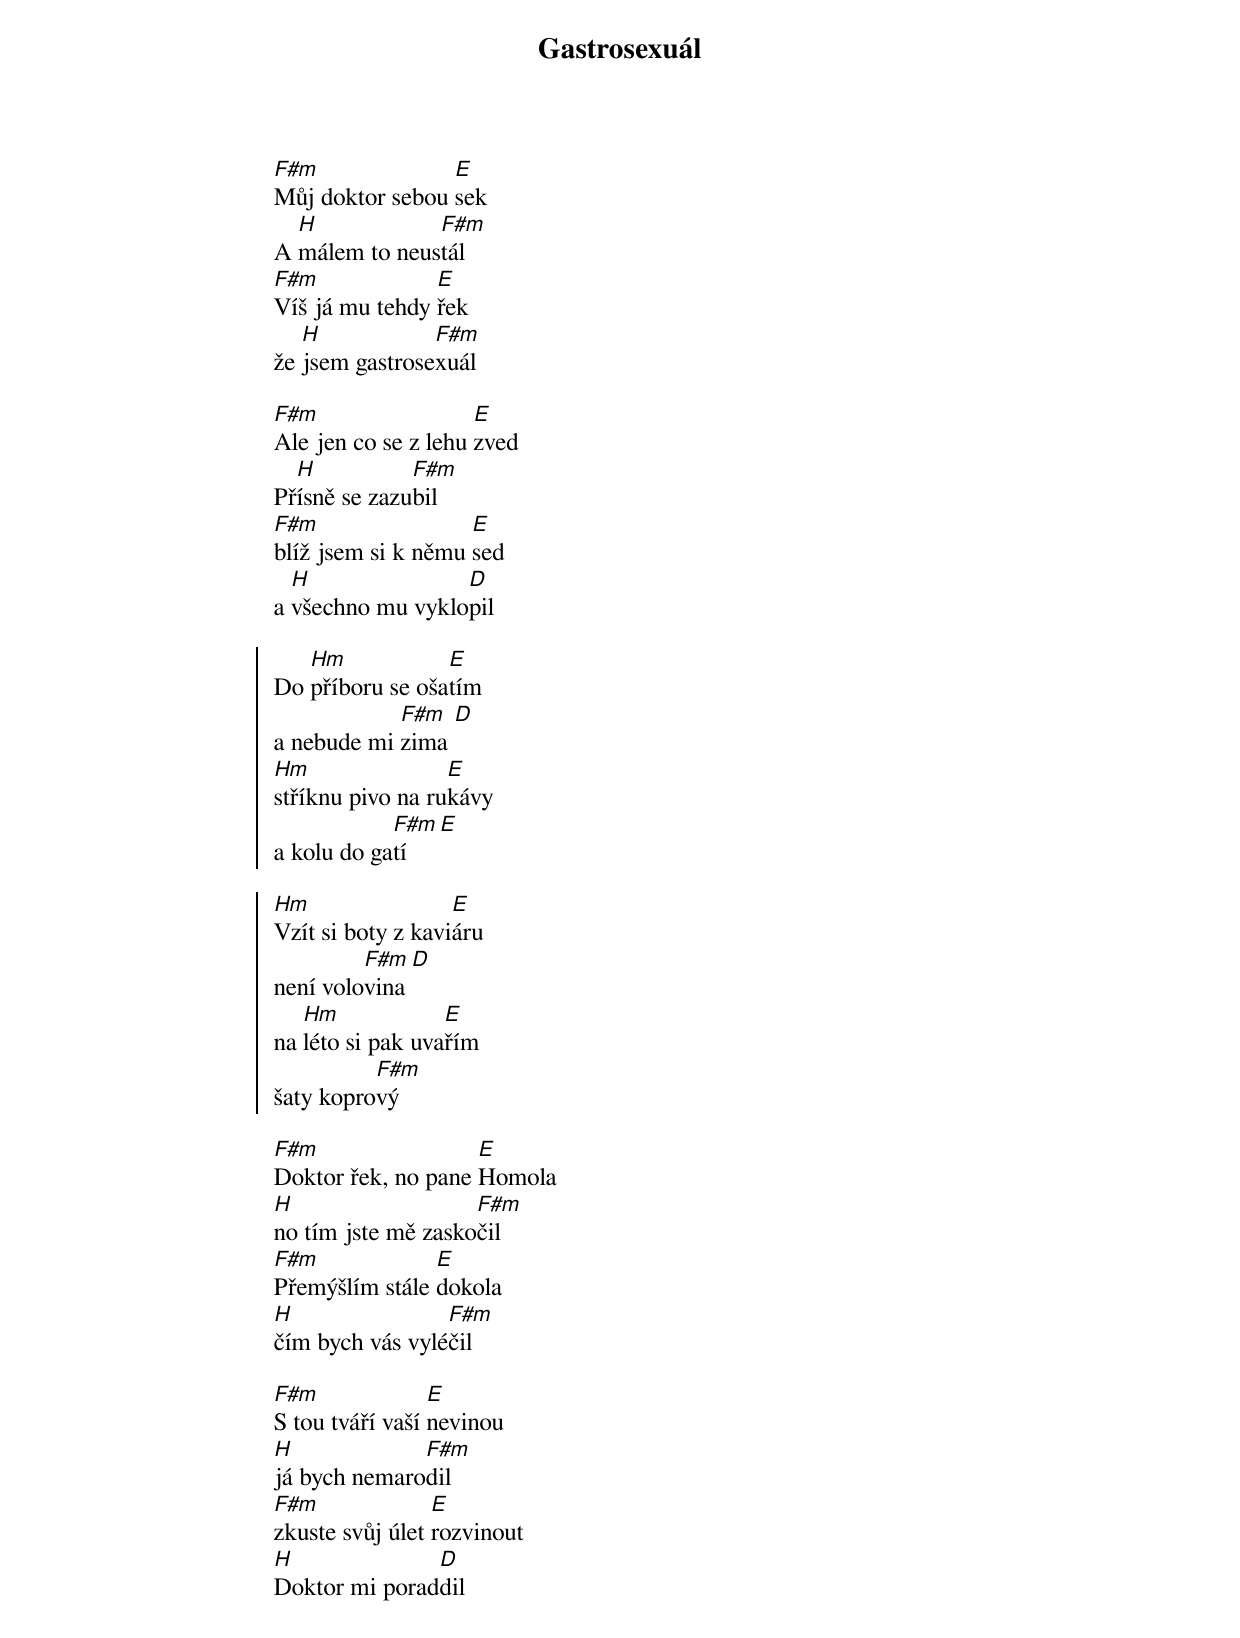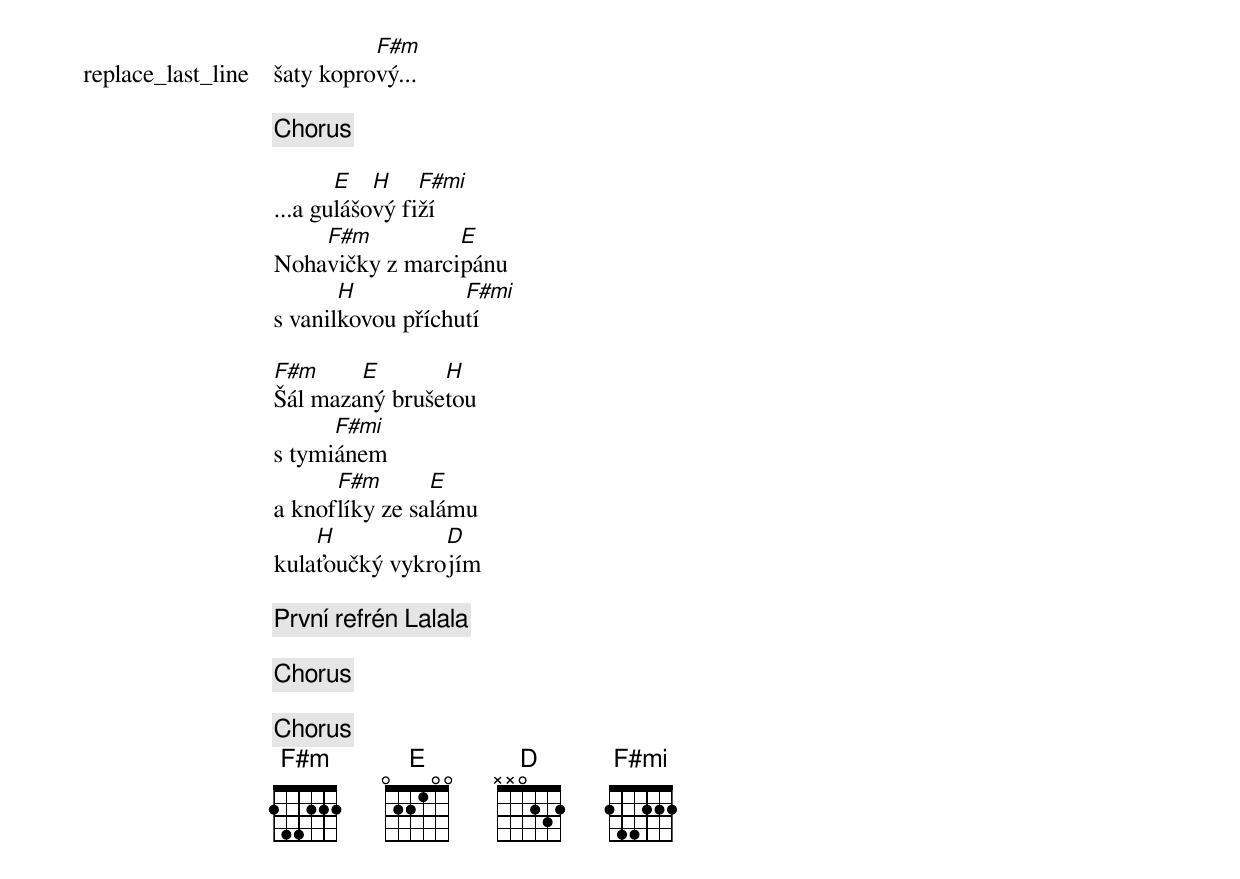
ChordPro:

{title: Gastrosexuál}
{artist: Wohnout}
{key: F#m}
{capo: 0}
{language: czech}
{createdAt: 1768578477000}
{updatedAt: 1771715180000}
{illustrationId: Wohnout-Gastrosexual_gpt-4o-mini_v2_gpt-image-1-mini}
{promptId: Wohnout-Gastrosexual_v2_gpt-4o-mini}

{start_of_verse}
[F#m]Můj doktor sebou [E]sek
A [H]málem to neus[F#m]tál
[F#m]Víš já mu tehdy [E]řek
že [H]jsem gastrose[F#m]xuál

[F#m]Ale jen co se z lehu [E]zved
Př[H]ísně se zazu[F#m]bil
[F#m]blíž jsem si k němu [E]sed
a [H]všechno mu vyklo[D]pil
{end_of_verse}

{start_of_chorus}
Do [Hm]příboru se oša[E]tím
a nebude mi [F#m]zima [D]
[Hm]stříknu pivo na ru[E]kávy
a kolu do ga[F#m]tí [E]

[Hm]Vzít si boty z kavi[E]áru
není volo[F#m]vina [D]
na [Hm]léto si pak uva[E]řím
šaty kopro[F#m]vý
{end_of_chorus}

{start_of_verse}
[F#m]Doktor řek, no pane [E]Homola
[H]no tím jste mě zasko[F#m]čil
[F#m]Přemýšlím stále [E]dokola
[H]čím bych vás vylé[F#m]čil

[F#m]S tou tváří vaší [E]nevinou
[H]já bych nemaro[F#m]dil
[F#m]zkuste svůj úlet [E]rozvinout
[H]Doktor mi porad[D]dil
{end_of_verse}

{start_of_variant: replace_last_line}
šaty kopro[F#m]vý...
{end_of_variant}

{chorus}

{start_of_verse}
...a gu[E]lášo[H]vý fi[F#mi]ží
Noha[F#m]vičky z marci[E]pánu
s vanil[H]kovou příchu[F#mi]tí

[F#m]Šál maza[E]ný bruše[H]tou
s tymi[F#mi]ánem
a knof[F#m]líky ze sa[E]lámu
kula[H]ťoučký vykro[D]jím
{end_of_verse}

{comment: První refrén Lalala}

{chorus}

{chorus}
